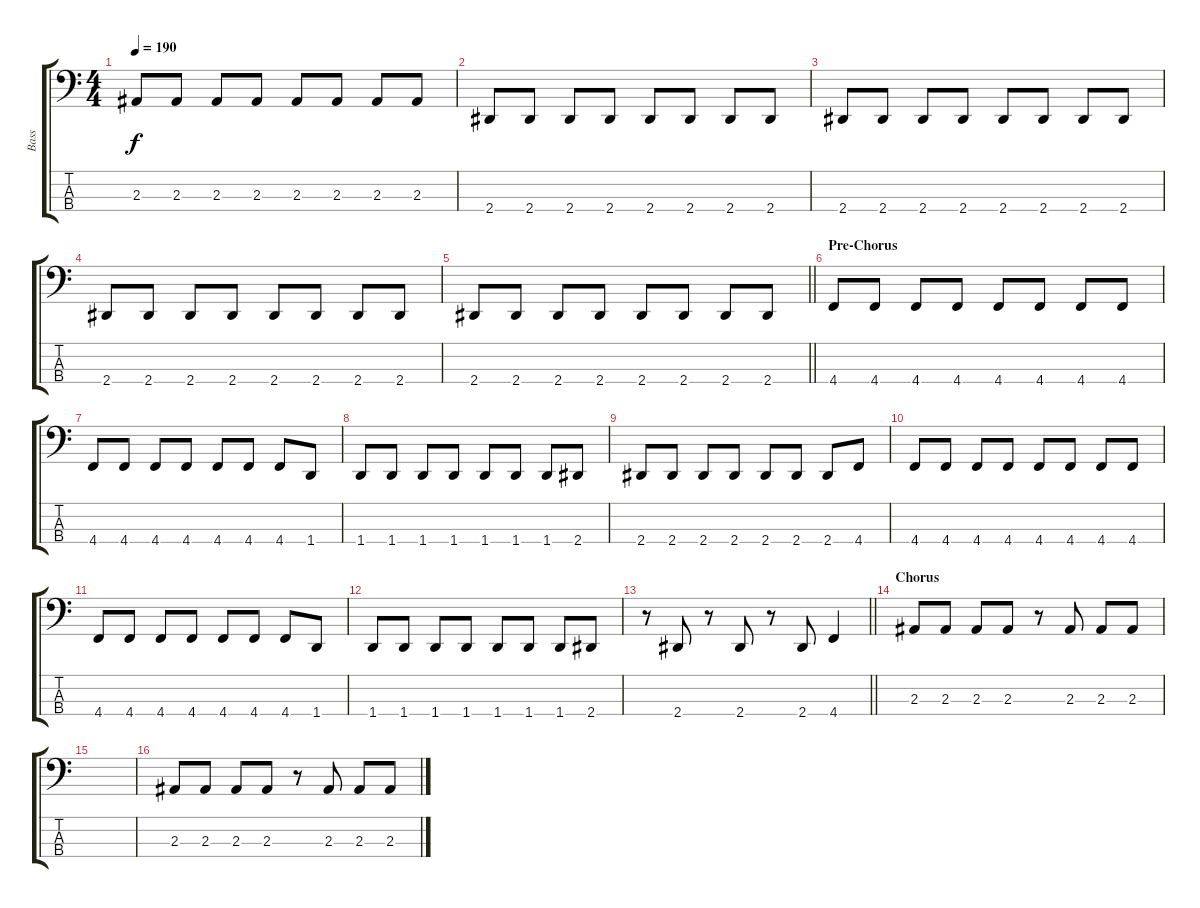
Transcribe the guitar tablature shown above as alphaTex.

\track ("Bass" "Bass") {instrument electricbassfinger}
\staff {score tabs}
\tuning (Gb2 Db2 Ab1 Db1) {hide}
\ts (4 4)
\tempo 190
\clef f4
\ks c
2.3.8{dy f} 2.3.8 2.3.8 2.3.8 2.3.8 2.3.8 2.3.8 2.3.8 |
2.4.8 2.4.8 2.4.8 2.4.8 2.4.8 2.4.8 2.4.8 2.4.8 |
2.4.8 2.4.8 2.4.8 2.4.8 2.4.8 2.4.8 2.4.8 2.4.8 |
2.4.8 2.4.8 2.4.8 2.4.8 2.4.8 2.4.8 2.4.8 2.4.8 |
\barLineRight lightlight
2.4.8 2.4.8 2.4.8 2.4.8 2.4.8 2.4.8 2.4.8 2.4.8 |
\section ("" "Pre-Chorus")
4.4.8 4.4.8 4.4.8 4.4.8 4.4.8 4.4.8 4.4.8 4.4.8 |
4.4.8 4.4.8 4.4.8 4.4.8 4.4.8 4.4.8 4.4.8 1.4.8 |
1.4.8 1.4.8 1.4.8 1.4.8 1.4.8 1.4.8 1.4.8 2.4.8 |
2.4.8 2.4.8 2.4.8 2.4.8 2.4.8 2.4.8 2.4.8 4.4.8 |
4.4.8 4.4.8 4.4.8 4.4.8 4.4.8 4.4.8 4.4.8 4.4.8 |
4.4.8 4.4.8 4.4.8 4.4.8 4.4.8 4.4.8 4.4.8 1.4.8 |
1.4.8 1.4.8 1.4.8 1.4.8 1.4.8 1.4.8 1.4.8 2.4.8 |
\barLineRight lightlight
r.8 2.4.8 r.8 2.4.8 r.8 2.4.8 4.4.4 |
\section ("" "Chorus")
2.3.8 2.3.8 2.3.8 2.3.8 r.8 2.3.8 2.3.8 2.3.8 |
|
2.3.8 2.3.8 2.3.8 2.3.8 r.8 2.3.8 2.3.8 2.3.8
